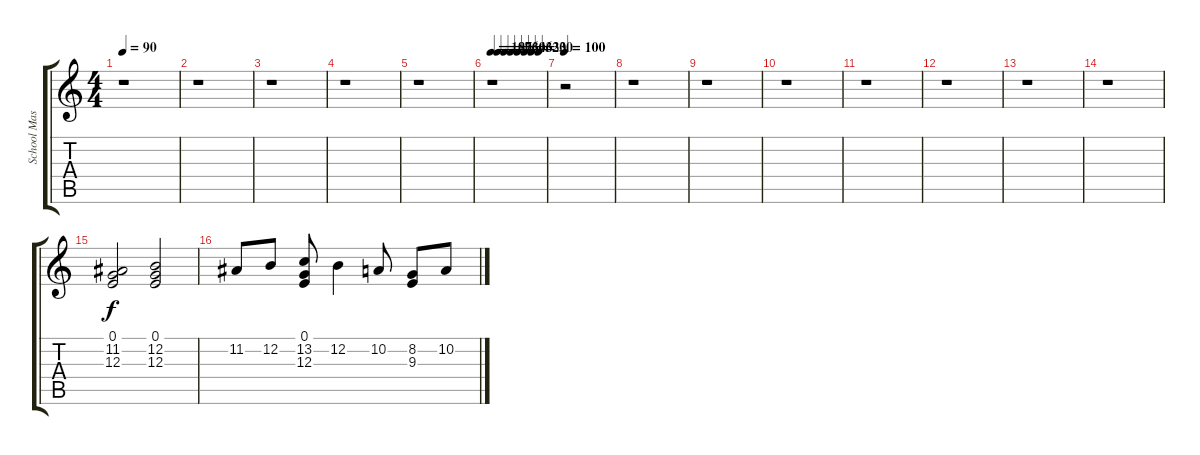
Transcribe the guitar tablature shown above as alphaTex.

\track ("School Master" "School Mas") {instrument trumpet}
\staff {score tabs}
\tuning (E4 B3 G3 D3 A2 E2) {hide}
\ts (4 4)
\tempo 90
\clef g2
\ks c
r.1{dy f} |
r.1 |
r.1 |
r.1 |
r.1 |
\tempo 100
\tempo (87 0.125)
\tempo (73 0.25)
\tempo (60 0.375)
\tempo (46 0.5)
\tempo (33 0.625)
\tempo (20 0.75)
\tempo (30 0.875)
r.1 |
\tempo 100
r.2 |
r.1 |
r.1 |
r.1 |
r.1 |
r.1 |
r.1 |
r.1 |
(0.1 11.2 12.3).2 (0.1 12.2 12.3).2 |
11.2.8 12.2.8 (0.1 13.2 12.3).8 12.2.4 10.2.8 (8.2 9.3).8 10.2.8
